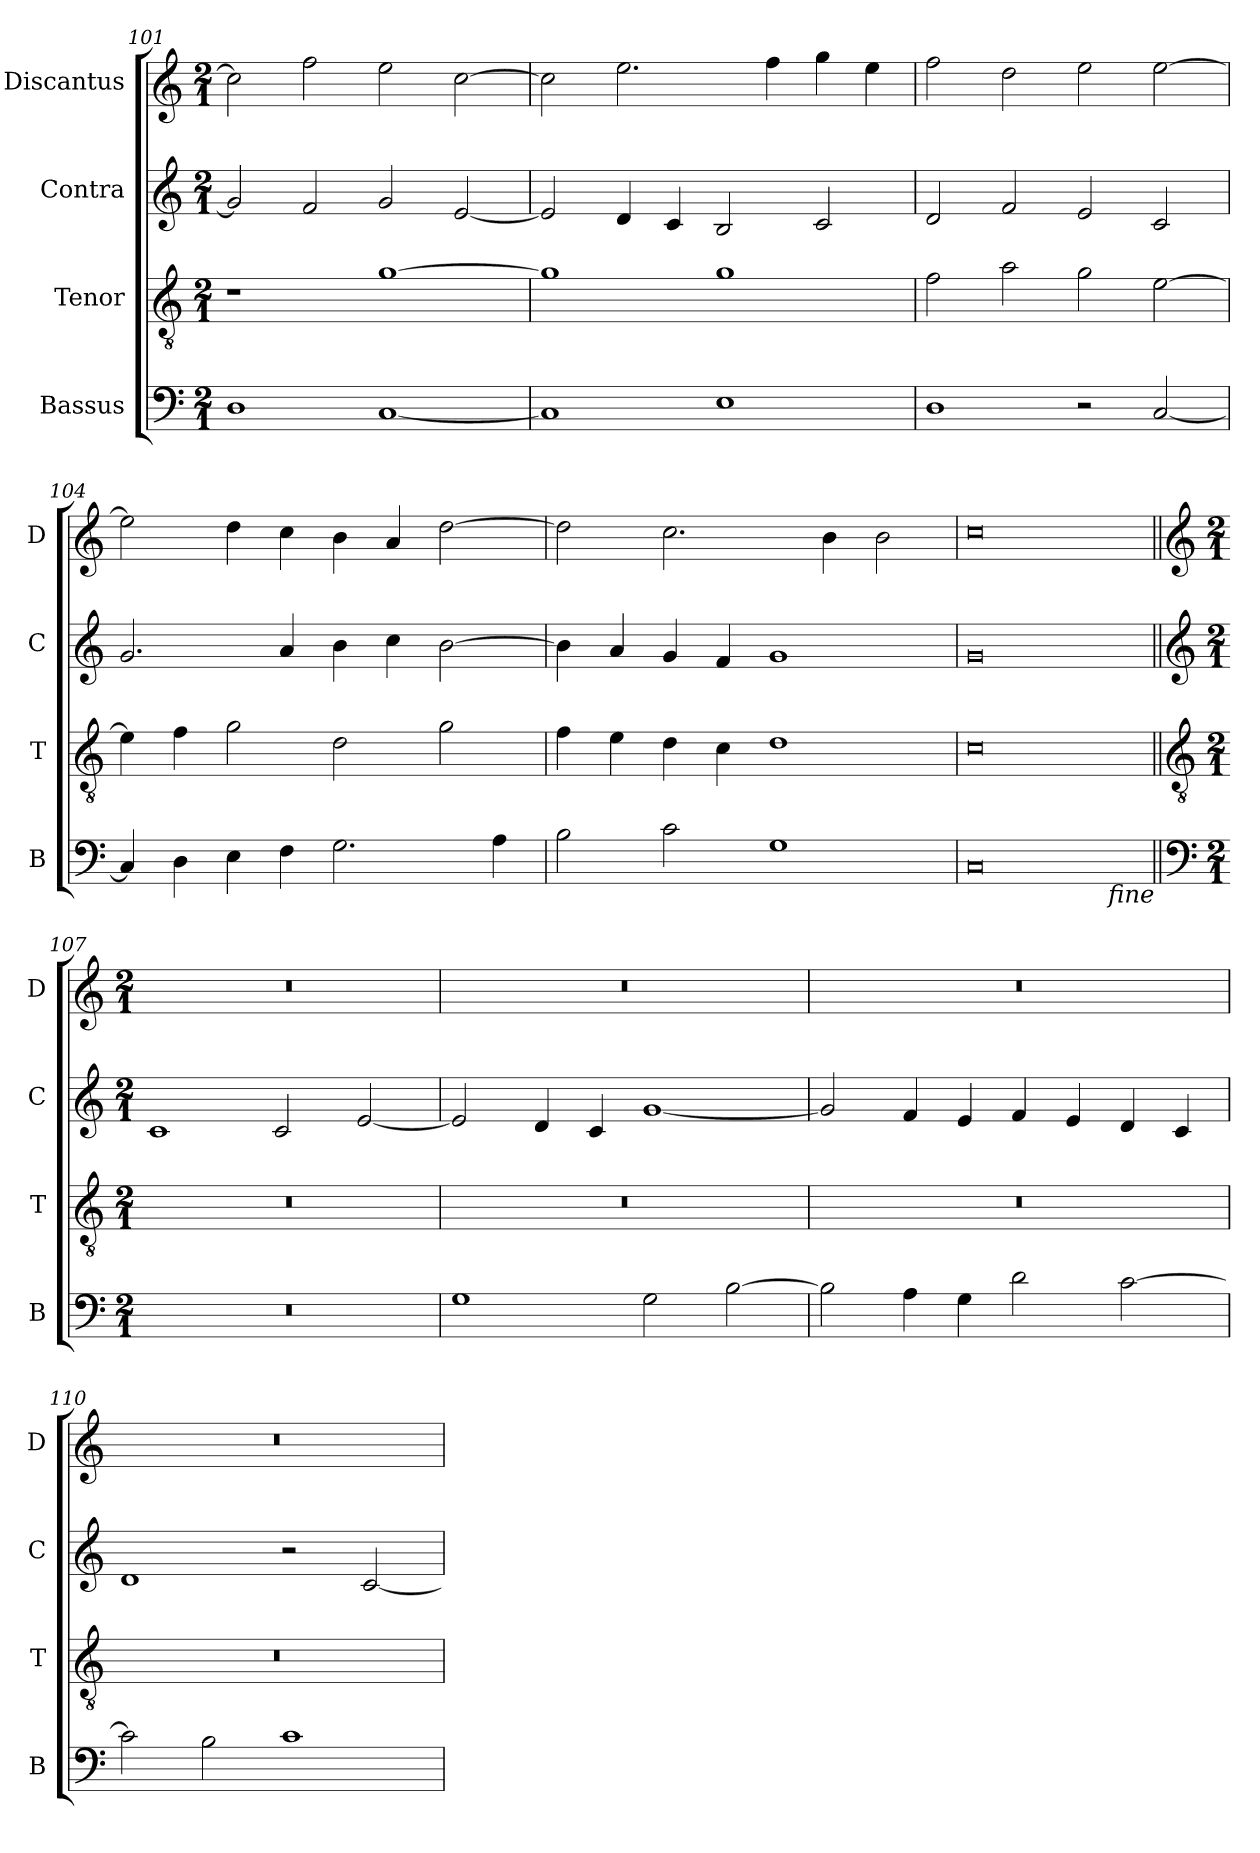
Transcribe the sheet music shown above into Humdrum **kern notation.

**kern	**kern	**kern	**kern
*part4	*part3	*part2	*part1
*staff4	*staff3	*staff2	*staff1
*I"Bassus	*I"Tenor	*I"Contra	*I"Discantus
*I'B	*I'T	*I'C	*I'D
*clefF4	*clefGv2	*clefG2	*clefG2
*k[]	*k[]	*k[]	*k[]
*M2/1	*M2/1	*M2/1	*M2/1
=101	=101	=101	=101
1D	1r	2g/]	2cc\]
.	.	2f/	2ff\
[1C	[1g	2g/	2ee\
.	.	[2e/	[2cc\
=102	=102	=102	=102
1C]	1g]	2e/]	2cc\]
.	.	4d/	2.ee\
.	.	4c/	.
1E	1g	2B/	.
.	.	.	4ff\
.	.	2c/	4gg\
.	.	.	4ee\
=103	=103	=103	=103
1D	2f\	2d/	2ff\
.	2a\	2f/	2dd\
2r	2g\	2e/	2ee\
[2C/	[2e\	2c/	[2ee\
=104	=104	=104	=104
4C/]	4e\]	2.g/	2ee\]
4D\	4f\	.	.
4E\	2g\	.	4dd\
4F\	.	4a/	4cc\
2.G\	2d\	4b\	4b\
.	.	4cc\	4a/
.	2g\	[2b\	[2dd\
4A\	.	.	.
=105	=105	=105	=105
2B\	4f\	4b\]	2dd\]
.	4e\	4a/	.
2c\	4d\	4g/	2.cc\
.	4c\	4f/	.
1G	1d	1g	.
.	.	.	4b\
.	.	.	2b\
=106	=106	=106	=106
0C	0c	0g	0cc
!LO:TX:b:i:rj:t=fine	!	!	!
!!LO:LB:g=z
=107||	=107||	=107||	=107||
*clefF4	*clefGv2	*clefG2	*clefG2
*k[]	*k[]	*k[]	*k[]
*M2/1	*M2/1	*M2/1	*M2/1
0r	0r	1c	0r
.	.	2c/	.
.	.	[2e/	.
=108	=108	=108	=108
1G	0r	2e/]	0r
.	.	4d/	.
.	.	4c/	.
2G\	.	[1g	.
[2B\	.	.	.
=109	=109	=109	=109
2B\]	0r	2g/]	0r
4A\	.	4f/	.
4G\	.	4e/	.
2d\	.	4f/	.
.	.	4e/	.
[2c\	.	4d/	.
.	.	4c/	.
=110	=110	=110	=110
2c\]	0r	1d	0r
2B\	.	.	.
1c	.	2r	.
.	.	[2c/	.
=	=	=	=
*-	*-	*-	*-
